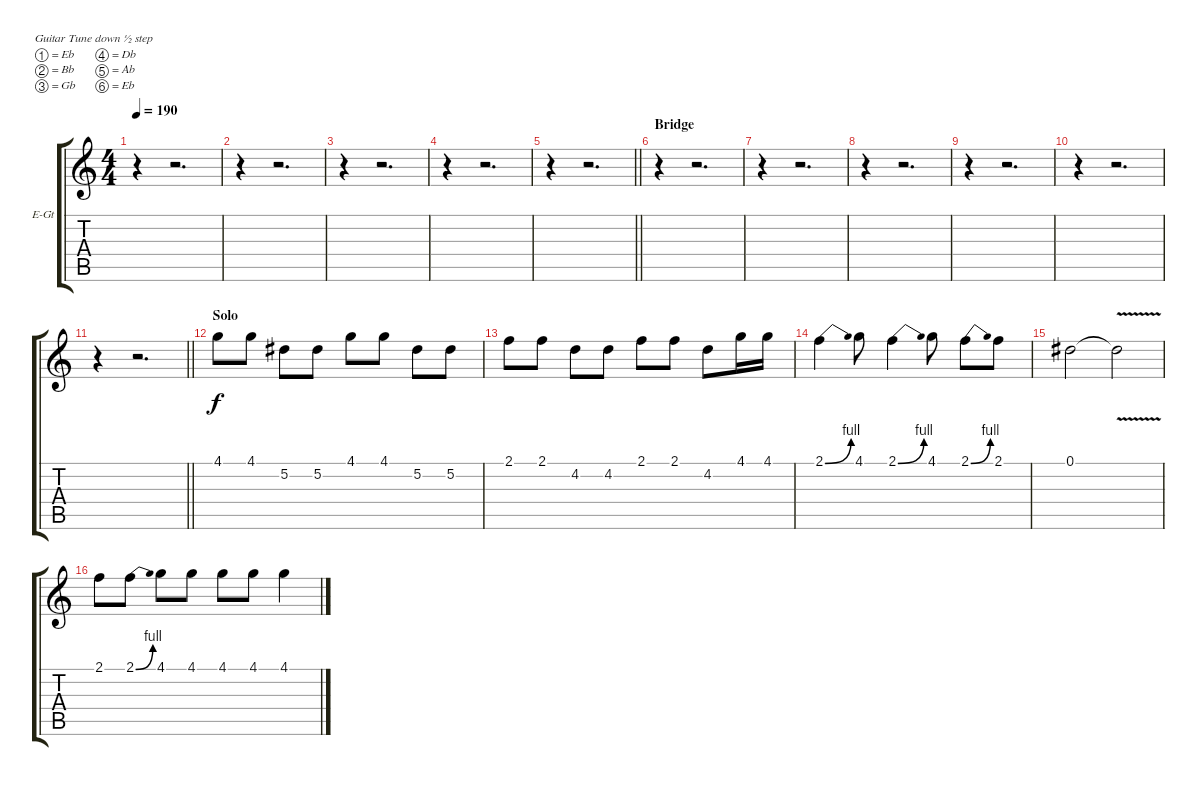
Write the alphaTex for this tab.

\bracketExtendMode groupsimilarinstruments
\firstSystemTrackNameOrientation horizontal
\otherSystemsTrackNameOrientation horizontal
\track ("Guitar Solo B" "E-Gt") {instrument distortionguitar}
\staff {score tabs}
\tuning (Eb4 Bb3 Gb3 Db3 Ab2 Eb2)
\ts (4 4)
\tempo 190
\clef g2
\ks c
r.4{dy f} r.2{d} |
r.4 r.2{d} |
r.4 r.2{d} |
r.4 r.2{d} |
\barLineRight lightlight
r.4 r.2{d} |
\section ("" "Bridge")
r.4 r.2{d} |
r.4 r.2{d} |
r.4 r.2{d} |
r.4 r.2{d} |
r.4 r.2{d} |
\barLineRight lightlight
r.4 r.2{d} |
\section ("" "Solo")
4.1.8 4.1.8 5.2.8 5.2.8 4.1.8 4.1.8 5.2.8 5.2.8 |
2.1.8 2.1.8 4.2.8 4.2.8 2.1.8 2.1.8 4.2.8 4.1.16 4.1.16 |
2.1{be (bend 0 0 60 4)}.4 4.1.8 2.1{be (bend 0 0 60 4)}.4 4.1.8 2.1{be (bend 0 0 60 4)}.8 2.1.8 |
0.1.2 0.1{v t}.2 |
2.1.8 2.1{be (bend 0 0 60 4)}.8 4.1.8 4.1.8 4.1.8 4.1.8 4.1.4
